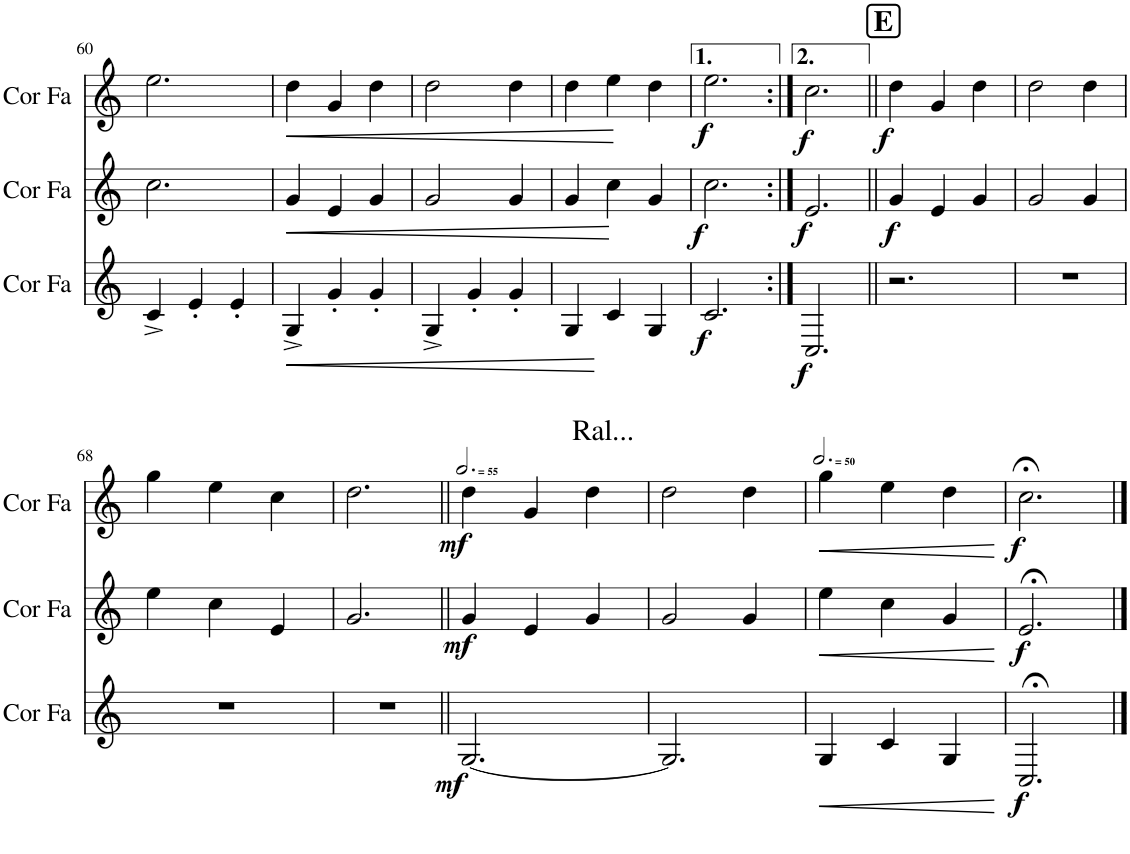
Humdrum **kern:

**kern	**dynam	**kern	**dynam	**kern	**dynam
*part3	*part3	*part2	*part2	*part1	*part1
*staff3	*staff3	*staff2	*staff2	*staff1	*staff1
*I"Cor en Fa	*	*I"Cor en Fa	*	*I"Cor en Fa	*
*I'Cor Fa	*	*I'Cor Fa	*	*I'Cor Fa	*
!!LO:PB:g=z
*clefG2	*	*clefG2	*	*clefG2	*
*Trd4c7	*	*Trd4c7	*	*Trd4c7	*
*k[]	*	*k[]	*	*k[]	*
*M3/4	*	*M3/4	*	*M3/4	*
=60	=60	=60	=60	=60	=60
4c^/	.	2.cc\	.	2.ee\	.
4e'/	.	.	.	.	.
4e'/	.	.	.	.	.
=61	=61	=61	=61	=61	=61
!	!LO:HP:b	!	!LO:HP:b	!	!LO:HP:b
4G^/	<	4g/	<	4dd\	<
4g'/	.	4e/	.	4g/	.
4g'/	.	4g/	.	4dd\	.
.	[	.	[	.	[
=62	=62	=62	=62	=62	=62
4G^/	.	2g/	.	2dd\	.
4g'/	.	.	.	.	.
4g'/	.	4g/	.	4dd\	.
=63	=63	=63	=63	=63	=63
4G/	.	4g/	.	4dd\	.
4c/	.	4cc\	.	4ee\	.
4G/	.	4g/	.	4dd\	.
=64	=64	=64	=64	=64	=64
!	!LO:DY:b	!	!LO:DY:b	!	!LO:DY:b
2.c/	f	2.cc\	f	2.ee\	f
=65:|!	=65:|!	=65:|!	=65:|!	=65:|!	=65:|!
!	!LO:DY:b	!	!LO:DY:b	!	!LO:DY:b
2.C/	f	2.e/	f	2.cc\	f
!!LO:REH:place=s1:a:B:cj:fs=14:t=E
=66||	=66||	=66||	=66||	=66||	=66||
!	!	!	!LO:DY:b	!	!LO:DY:b
2.r	.	4g/	f	4dd\	f
.	.	4e/	.	4g/	.
.	.	4g/	.	4dd\	.
=67	=67	=67	=67	=67	=67
2.r	.	2g/	.	2dd\	.
.	.	4g/	.	4dd\	.
!!LO:LB:g=z
=68	=68	=68	=68	=68	=68
2.r	.	4ee\	.	4gg\	.
.	.	4cc\	.	4ee\	.
.	.	4e/	.	4cc\	.
=69	=69	=69	=69	=69	=69
2.r	.	2.g/	.	2.dd\	.
=70||	=70||	=70||	=70||	=70||	=70||
*	*	*	*	*MM165	*
!	!LO:DY:b	!	!LO:DY:b	!	!LO:DY:b
[2.G/	mf	4g/	mf	4dd\	mf
.	.	4e/	.	4g/	.
.	.	4g/	.	4dd\	.
=71	=71	=71	=71	=71	=71
2.G/]	.	2g/	.	2dd\	.
.	.	4g/	.	4dd\	.
=72	=72	=72	=72	=72	=72
*	*	*	*	*MM150	*
!	!	!	!	!LO:TX:a:t=Ral...	!
!	!LO:HP:b	!	!LO:HP:b	!	!LO:HP:b
4G/	<	4ee\	<	4gg\	<
4c/	.	4cc\	.	4ee\	.
4G/	.	4g/	.	4dd\	.
.	[	.	[	.	[
=73	=73	=73	=73	=73	=73
!	!LO:DY:b	!	!LO:DY:b	!	!LO:DY:b
2.C;</	f	2.e;</	f	2.cc;<\	f
==	==	==	==	==	==
*-	*-	*-	*-	*-	*-
